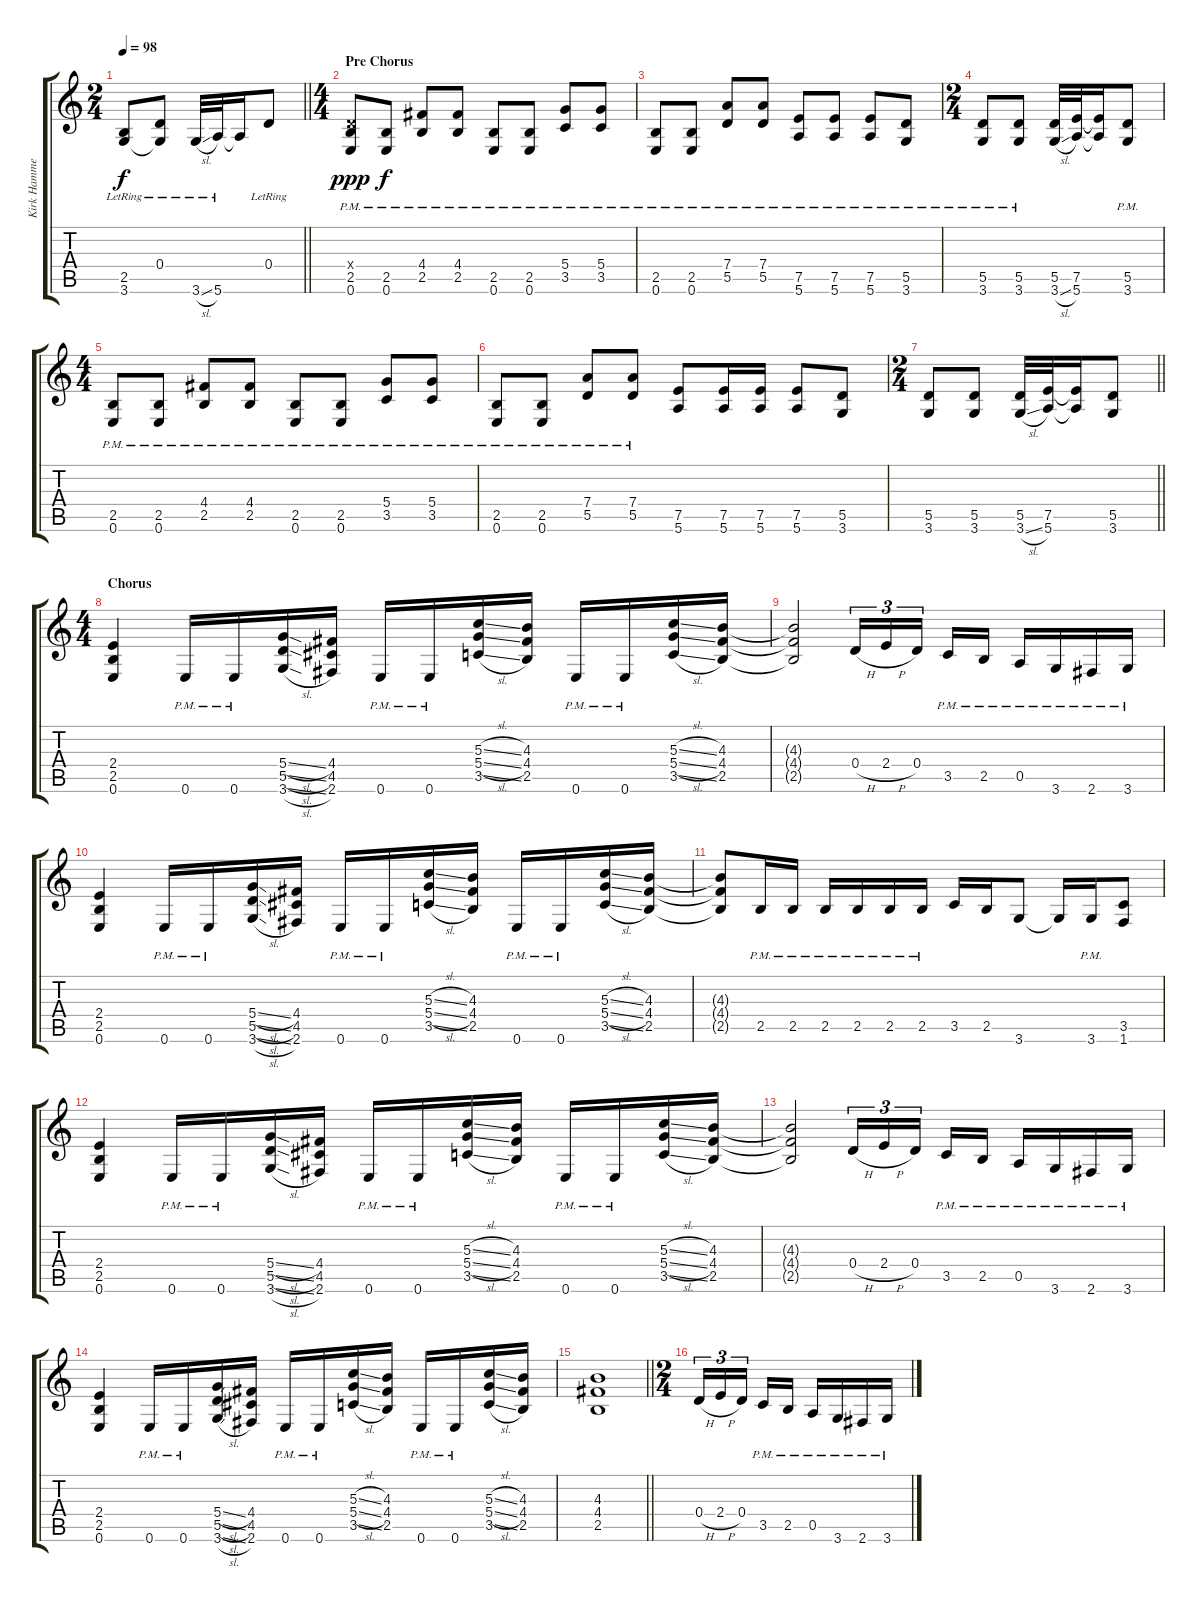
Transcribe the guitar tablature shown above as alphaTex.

\track ("Kirk Hammet" "Kirk Hamme") {instrument electricguitarclean}
\staff {score tabs}
\tuning (E4 B3 G3 D3 A2 E2) {hide}
\ts (2 4)
\tempo 98
\clef g2
\barLineRight lightlight
\ks c
(2.5{lr} 3.6{t}).8{dy f} (0.4{lr} 3.6{t}).8 3.6{sl lr}.32 5.6{lr}.32 5.6{t}.16 0.4{lr}.8 |
\ts (4 4)
\section ("" "Pre Chorus")
(0.4{x} 2.5{pm} 0.6{pm}).8{dy ppp instrument distortionguitar} (2.5{pm} 0.6{pm}).8{dy f} (4.4{pm} 2.5{pm}).8 (4.4{pm} 2.5{pm}).8 (2.5{pm} 0.6{pm}).8 (2.5{pm} 0.6{pm}).8 (5.4{pm} 3.5{pm}).8 (5.4{pm} 3.5{pm}).8 |
(2.5{pm} 0.6{pm}).8 (2.5{pm} 0.6{pm}).8 (7.4{pm} 5.5{pm}).8 (7.4{pm} 5.5{pm}).8 (7.5{pm} 5.6{pm}).8 (7.5{pm} 5.6{pm}).8 (7.5{pm} 5.6{pm}).8 (5.5{pm} 3.6{pm}).8 |
\ts (2 4)
(5.5{pm} 3.6{pm}).8 (5.5{pm} 3.6{pm}).8 (5.5 3.6{sl}).32 (7.5 5.6).32 (7.5{t} 5.6{t}).16 (5.5 3.6{pm}).8 |
\ts (4 4)
(2.5{pm} 0.6{pm}).8 (2.5{pm} 0.6{pm}).8 (4.4{pm} 2.5{pm}).8 (4.4{pm} 2.5{pm}).8 (2.5{pm} 0.6{pm}).8 (2.5{pm} 0.6{pm}).8 (5.4{pm} 3.5{pm}).8 (5.4{pm} 3.5{pm}).8 |
(2.5{pm} 0.6{pm}).8 (2.5{pm} 0.6{pm}).8 (7.4{pm} 5.5{pm}).8 (7.4{pm} 5.5{pm}).8 (7.5 5.6).8 (7.5 5.6).16 (7.5 5.6).16 (7.5 5.6).8 (5.5 3.6).8 |
\ts (2 4)
\barLineRight lightlight
(5.5 3.6).8 (5.5 3.6).8 (5.5 3.6{sl}).32 (7.5 5.6).32 (7.5{t} 5.6{t}).16 (5.5 3.6).8 |
\ts (4 4)
\section ("" "Chorus")
(2.4 2.5 0.6).4 0.6{pm}.16 0.6{pm}.16 (5.4{sl} 5.5{sl} 3.6{sl}).16 (4.4 4.5 2.6).16 0.6{pm}.16 0.6{pm}.16 (5.3{sl} 5.4{sl} 3.5{sl}).16 (4.3 4.4 2.5).16 0.6{pm}.16 0.6{pm}.16 (5.3{sl} 5.4{sl} 3.5{sl}).16 (4.3 4.4 2.5).16 |
(4.3{t} 4.4{t} 2.5{t}).2 0.4{h}.16{tu (3 2)} 2.4{h}.16{tu (3 2)} 0.4.16{tu (3 2) beam splitsecondary} 3.5{pm}.16 2.5{pm}.16 0.5{pm}.16 3.6{pm}.16 2.6{pm}.16 3.6{pm}.16 |
(2.4 2.5 0.6).4 0.6{pm}.16 0.6{pm}.16 (5.4{sl} 5.5{sl} 3.6{sl}).16 (4.4 4.5 2.6).16 0.6{pm}.16 0.6{pm}.16 (5.3{sl} 5.4{sl} 3.5{sl}).16 (4.3 4.4 2.5).16 0.6{pm}.16 0.6{pm}.16 (5.3{sl} 5.4{sl} 3.5{sl}).16 (4.3 4.4 2.5).16 |
(4.3{t} 4.4{t} 2.5{t}).8 2.5{pm}.16 2.5{pm}.16 2.5{pm}.16 2.5{pm}.16 2.5{pm}.16 2.5{pm}.16 3.5.16 2.5.16 3.6.8 3.6{t}.16 3.6{pm}.16 (3.5 1.6).8 |
(2.4 2.5 0.6).4 0.6{pm}.16 0.6{pm}.16 (5.4{sl} 5.5{sl} 3.6{sl}).16 (4.4 4.5 2.6).16 0.6{pm}.16 0.6{pm}.16 (5.3{sl} 5.4{sl} 3.5{sl}).16 (4.3 4.4 2.5).16 0.6{pm}.16 0.6{pm}.16 (5.3{sl} 5.4{sl} 3.5{sl}).16 (4.3 4.4 2.5).16 |
(4.3{t} 4.4{t} 2.5{t}).2 0.4{h}.16{tu (3 2)} 2.4{h}.16{tu (3 2)} 0.4.16{tu (3 2) beam splitsecondary} 3.5{pm}.16 2.5{pm}.16 0.5{pm}.16 3.6{pm}.16 2.6{pm}.16 3.6{pm}.16 |
(2.4 2.5 0.6).4 0.6{pm}.16 0.6{pm}.16 (5.4{sl} 5.5{sl} 3.6{sl}).16 (4.4 4.5 2.6).16 0.6{pm}.16 0.6{pm}.16 (5.3{sl} 5.4{sl} 3.5{sl}).16 (4.3 4.4 2.5).16 0.6{pm}.16 0.6{pm}.16 (5.3{sl} 5.4{sl} 3.5{sl}).16 (4.3 4.4 2.5).16 |
\barLineRight lightlight
(4.3 4.4 2.5).1 |
\ts (2 4)
0.4{h}.16{tu (3 2)} 2.4{h}.16{tu (3 2)} 0.4.16{tu (3 2) beam splitsecondary} 3.5{pm}.16 2.5{pm}.16 0.5{pm}.16 3.6{pm}.16 2.6{pm}.16 3.6{pm}.16
